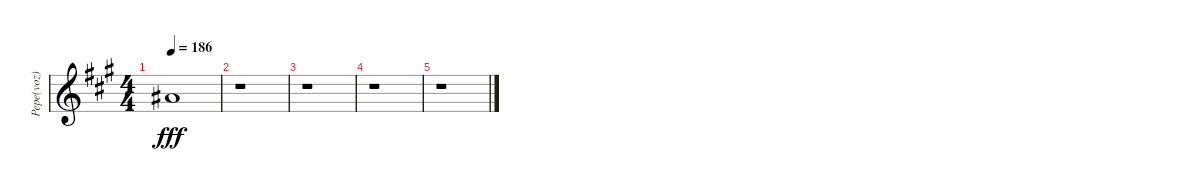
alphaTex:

\track ("Pepe(voz)" "Pepe(voz)") {instrument tenorsax}
\staff {score}
\tuning (Eb4 Bb3 Gb3 Db3 Ab2 Eb2) {hide}
\ts (4 4)
\tempo 186
\clef g2
\ks a
12.2{t}.1{dy fff} |
r.1 |
r.1 |
r.1 |
r.1
